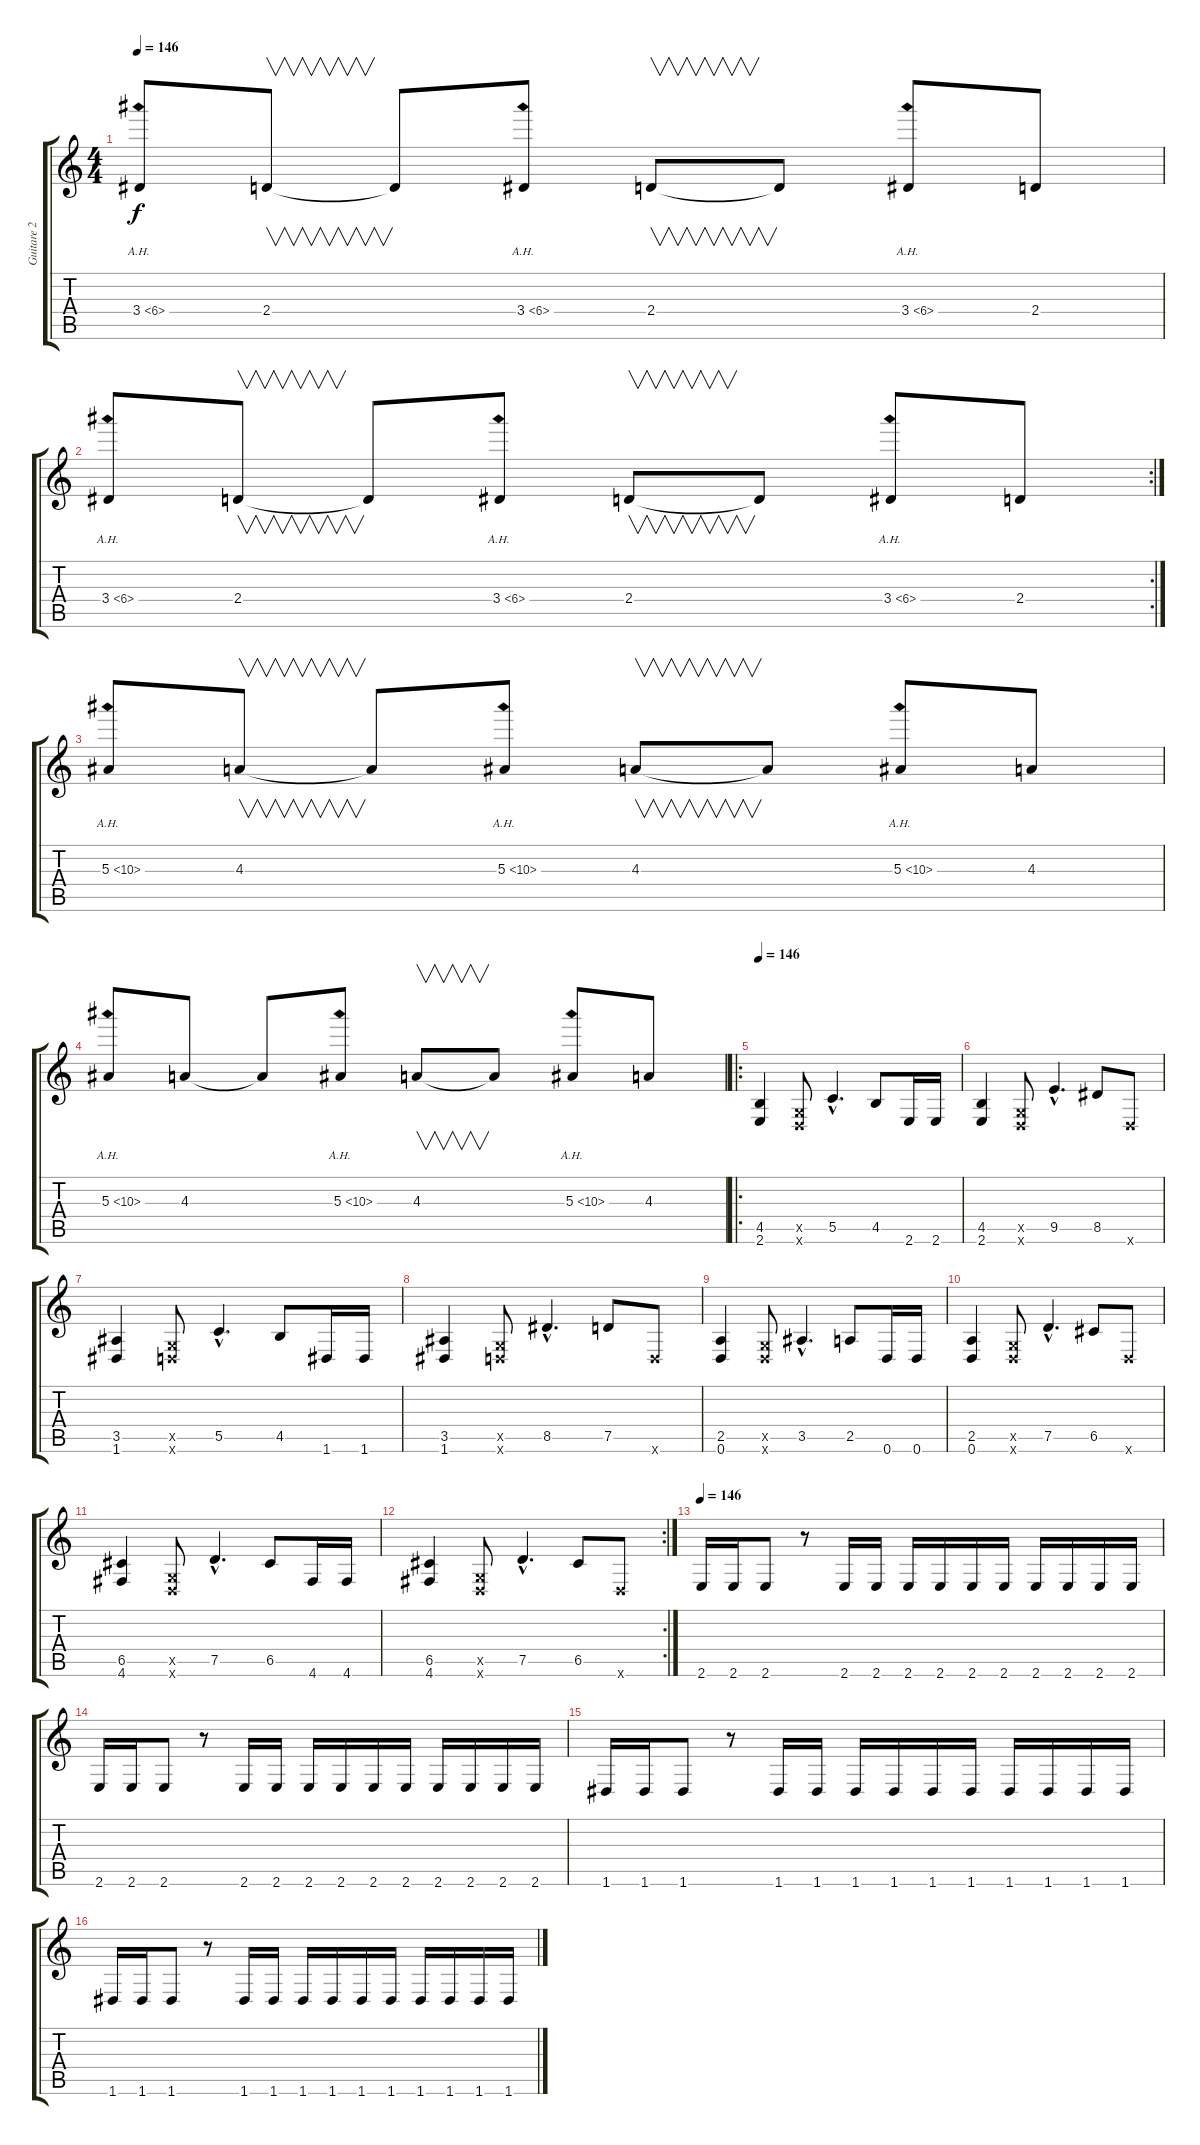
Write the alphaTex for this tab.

\track ("Guitare 2" "Guitare 2") {instrument distortionguitar}
\staff {score tabs}
\tuning (D4 A3 F3 C3 G2 D2) {hide}
\ts (4 4)
\tempo 146
\clef g2
\ks c
3.4{ah 3}.8{dy f} 2.4.8{v} 2.4{t}.8 3.4{ah 3}.8 2.4.8{v} 2.4{t}.8 3.4{ah 3}.8 2.4.8 |
\rc 2
3.4{ah 3}.8 2.4.8{v} 2.4{t}.8 3.4{ah 3}.8 2.4.8{v} 2.4{t}.8 3.4{ah 3}.8 2.4.8 |
5.3{ah 5}.8 4.3.8{v} 4.3{t}.8 5.3{ah 5}.8 4.3.8{v} 4.3{t}.8 5.3{ah 5}.8 4.3.8 |
5.3{ah 5}.8 4.3.8 4.3{t}.8 5.3{ah 5}.8 4.3.8{v} 4.3{t}.8 5.3{ah 5}.8 4.3.8 |
\ro
\tempo 146
(4.5 2.6).4 (0.5{x} 0.6{x}).8 5.5{hac}.4{d} 4.5.8 2.6.16 2.6.16 |
(4.5 2.6).4 (0.5{x} 0.6{x}).8 9.5{hac}.4{d} 8.5.8 0.6{x}.8 |
(3.5 1.6).4 (0.5{x} 0.6{x}).8 5.5{hac}.4{d} 4.5.8 1.6.16 1.6.16 |
(3.5 1.6).4 (0.5{x} 0.6{x}).8 8.5{hac}.4{d} 7.5.8 0.6{x}.8 |
(2.5 0.6).4 (0.5{x} 0.6{x}).8 3.5{hac}.4{d} 2.5.8 0.6.16 0.6.16 |
(2.5 0.6).4 (0.5{x} 0.6{x}).8 7.5{hac}.4{d} 6.5.8 0.6{x}.8 |
(6.5 4.6).4 (0.5{x} 0.6{x}).8 7.5{hac}.4{d} 6.5.8 4.6.16 4.6.16 |
\rc 2
(6.5 4.6).4 (0.5{x} 0.6{x}).8 7.5{hac}.4{d} 6.5.8 0.6{x}.8 |
\tempo 146
2.6.16 2.6.16 2.6.8 r.8 2.6.16 2.6.16 2.6.16 2.6.16 2.6.16 2.6.16 2.6.16 2.6.16 2.6.16 2.6.16 |
2.6.16 2.6.16 2.6.8 r.8 2.6.16 2.6.16 2.6.16 2.6.16 2.6.16 2.6.16 2.6.16 2.6.16 2.6.16 2.6.16 |
1.6.16 1.6.16 1.6.8 r.8 1.6.16 1.6.16 1.6.16 1.6.16 1.6.16 1.6.16 1.6.16 1.6.16 1.6.16 1.6.16 |
1.6.16 1.6.16 1.6.8 r.8 1.6.16 1.6.16 1.6.16 1.6.16 1.6.16 1.6.16 1.6.16 1.6.16 1.6.16 1.6.16
